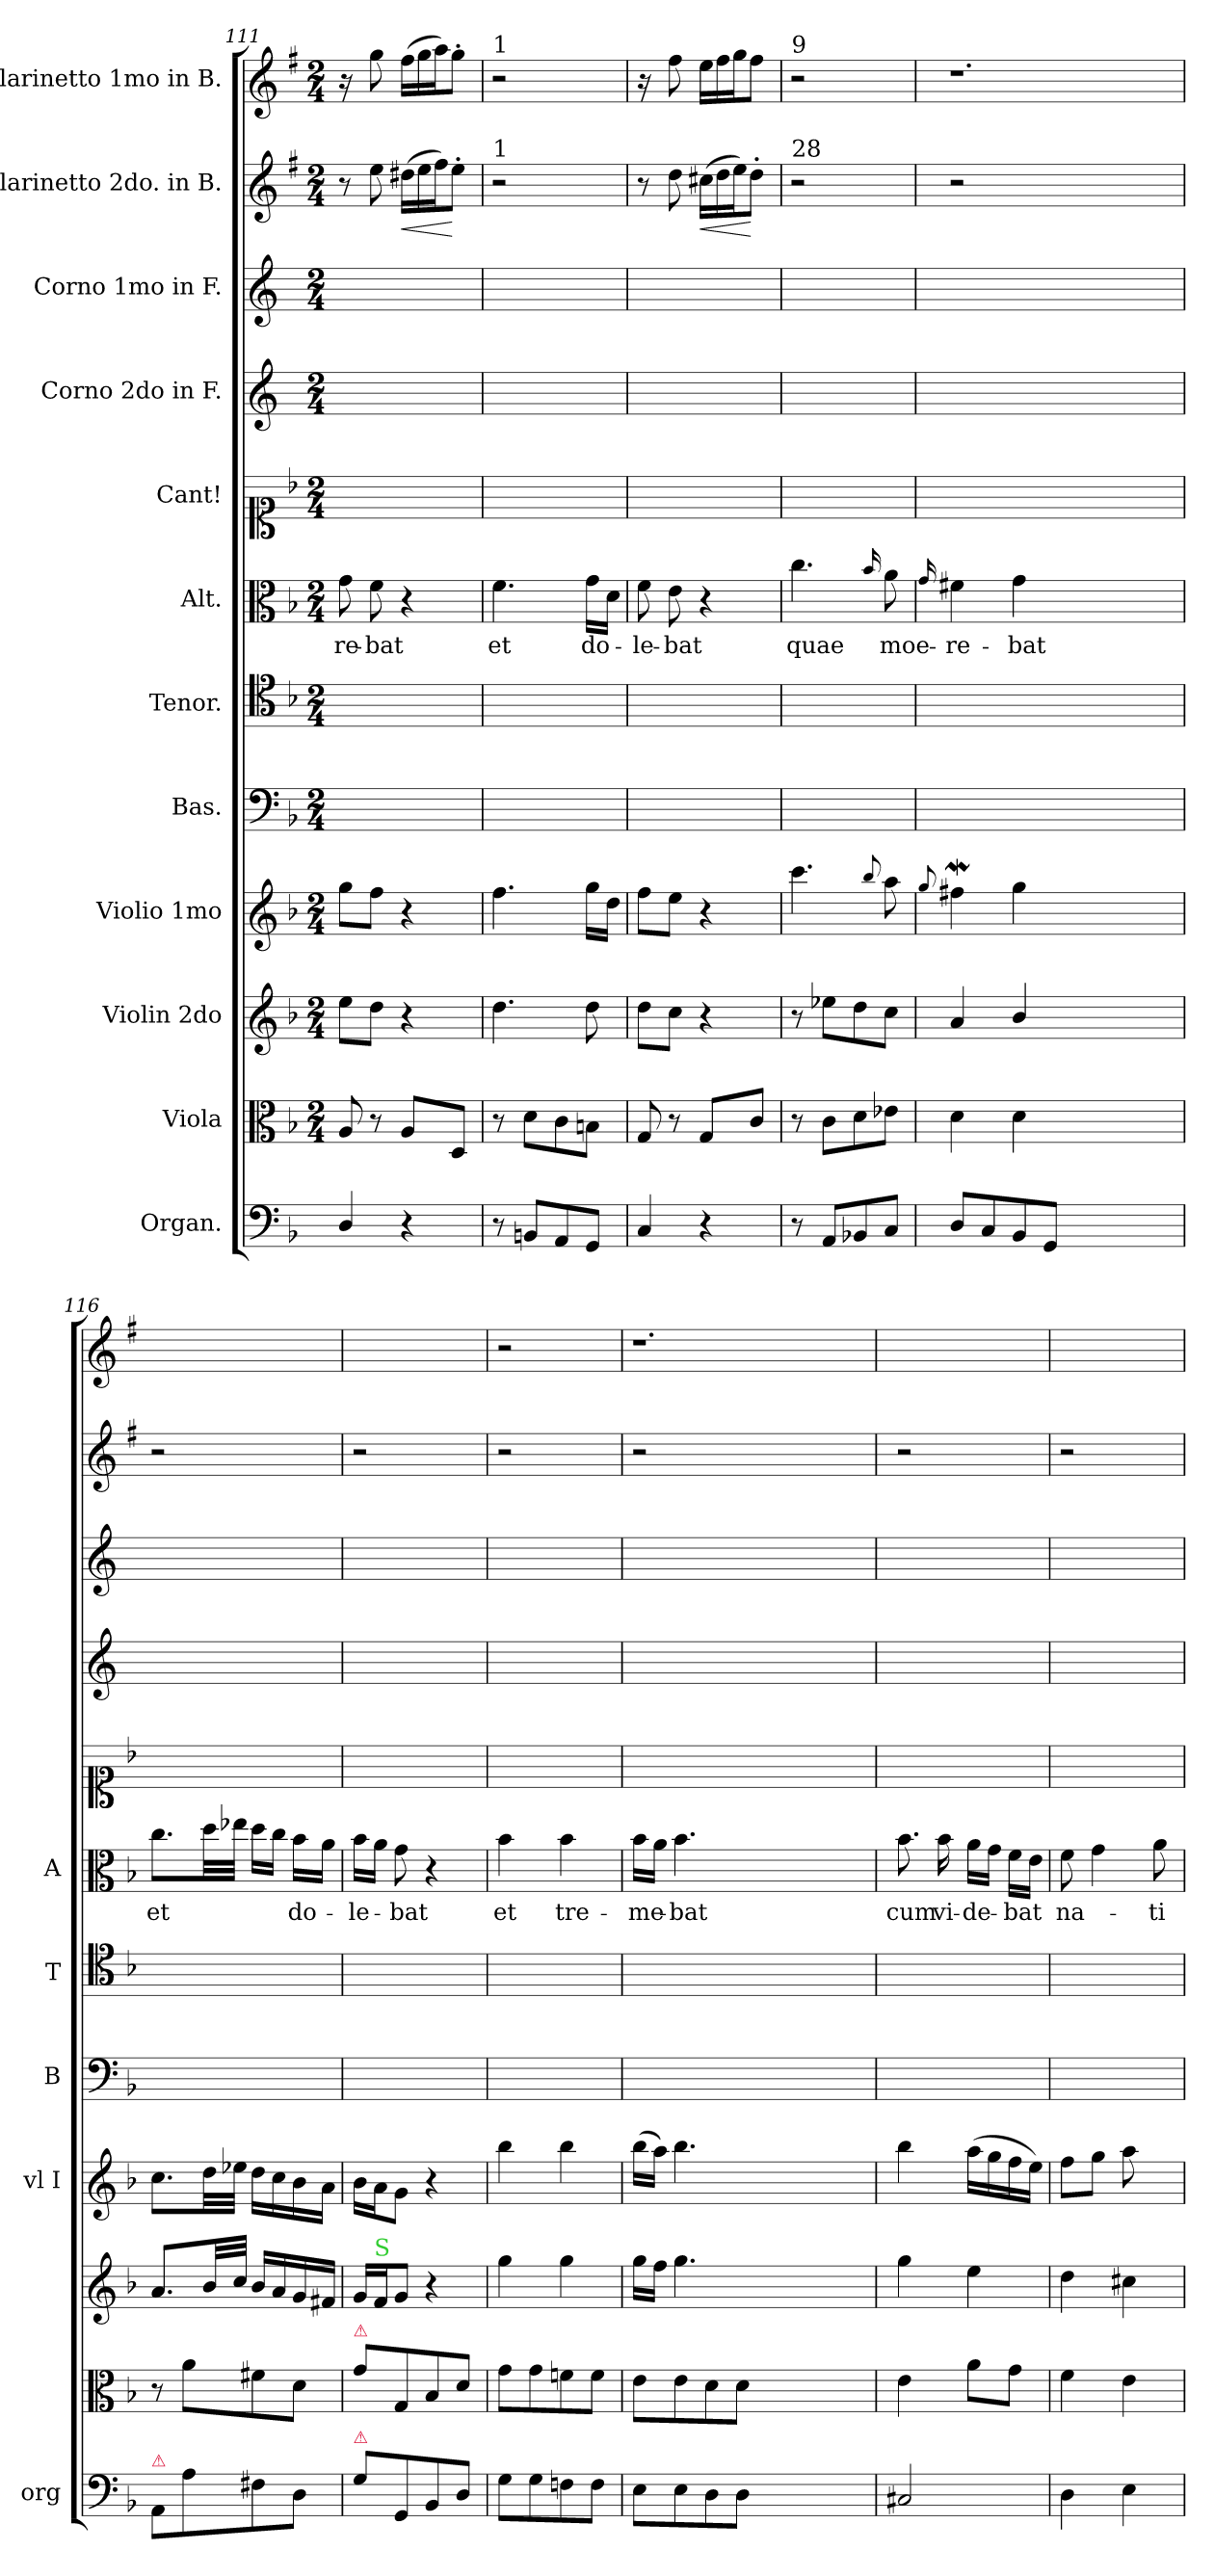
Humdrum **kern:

**kern	**kern	**kern	**kern	**kern	**kern	**kern	**text	**kern	**kern	**kern	**kern	**dynam	**kern
*part12	*part11	*part10	*part9	*part8	*part7	*part6	*part6	*part5	*part4	*part3	*part2	*part2	*part1
*staff12	*staff11	*staff10	*staff9	*staff8	*staff7	*staff6	*staff6	*staff5	*staff4	*staff3	*staff2	*staff2	*staff1
*I"Organ.	*I"Viola	*I"Violin 2do	*I"Violio 1mo	*I"Bas.	*I"Tenor.	*I"Alt.	*	*I"Cant!	*I"Corno 2do in F.	*I"Corno 1mo in F.	*I"Clarinetto 2do. in B.	*	*I"Clarinetto 1mo in B.
*I'org	*	*	*I'vl I	*I'B	*I'T	*I'A	*	*	*	*	*	*	*
*clefF4	*clefC3	*clefG2	*clefG2	*clefF4	*clefC4	*clefC3	*	*clefC1	*clefG2	*clefG2	*clefG2	*	*clefG2
*	*	*	*	*	*	*	*	*	*ITrd4c7	*ITrd4c7	*ITrd1c2	*	*ITrd1c2
*k[b-]	*k[b-]	*k[b-]	*k[b-]	*k[b-]	*k[b-]	*k[b-]	*	*k[b-]	*k[b-]	*k[b-]	*k[b-]	*	*k[b-]
*F:	*F:	*F:	*F:	*F:	*F:	*F:	*	*F:	*F:	*F:	*F:	*	*F:
*	*M2/4	*M2/4	*M2/4	*M2/4	*M2/4	*M2/4	*	*M2/4	*M2/4	*M2/4	*M2/4	*	*M2/4
=111	=111	=111	=111	=111	=111	=111	=111	=111	=111	=111	=111	=111	=111
!	!	!	!	!	!	!	!	!	!	!	!	!	!LO:N:vis=16
4D/	8A/	8ee\L	8gg\L	2ryy	2ryy	8g\	-re-	2ryy	2ryy	2ryy	8r	.	8r
.	8r	8dd\J	8ff\J	.	.	8f\	-bat	.	.	.	8dd\	.	8ff\
*	*	*	*	*	*	*	*	*	*	*	*Xtuplet	*	*
!	!	!	!	!	!	!	!	!	!	!	!	!LO:HP:b	!
*	*	*	*	*	*	*	*	*	*	*	*	*	*Xtuplet
4r	8A/L	4r	4r	.	.	4r	.	.	.	.	(24cc#X\LL	<	(24ee\LL
.	.	.	.	.	.	.	.	.	.	.	24dd\	.	24ff\
.	.	.	.	.	.	.	.	.	.	.	24ee\J)	.	24gg\J)
.	8D/J	.	.	.	.	.	.	.	.	.	8dd'\J	[	8ff'\J
=112	=112	=112	=112	=112	=112	=112	=112	=112	=112	=112	=112	=112	=112
!	!	!	!	!	!	!	!	!	!	!	!	!	!LO:TX:a:t=1
!	!	!	!	!	!	!	!	!	!	!	!LO:TX:a:t=1	!	!
8r	8r	4.dd\	4.ff\	2ryy	2ryy	4.f\	et	2ryy	2ryy	2ryy	2r	.	2r
8BBn/L	8d\L	.	.	.	.	.	.	.	.	.	.	.	.
8AA/	8c\	.	.	.	.	.	.	.	.	.	.	.	.
8GG/J	8Bn\J	8dd\	16gg\LL	.	.	16g\LL	do-	.	.	.	.	.	.
.	.	.	16dd\JJ	.	.	16d\JJ	.	.	.	.	.	.	.
=113	=113	=113	=113	=113	=113	=113	=113	=113	=113	=113	=113	=113	=113
!	!	!	!	!	!	!	!	!	!	!	!	!	!LO:N:vis=16
4C/	8G/	8dd\L	8ff\L	2ryy	2ryy	8f\	-le-	2ryy	2ryy	2ryy	8r	.	8r
.	8r	8cc\J	8ee\J	.	.	8e\	-bat	.	.	.	8cc\	.	8ee\
!	!	!	!	!	!	!	!	!	!	!	!	!LO:HP:b	!
4r	8G/L	4r	4r	.	.	4r	.	.	.	.	(24bn\LL	<	24dd\LL
.	.	.	.	.	.	.	.	.	.	.	24cc\	.	24ee\
.	.	.	.	.	.	.	.	.	.	.	24dd\J)	.	24ff\J
.	8c/J	.	.	.	.	.	.	.	.	.	8cc'\J	[	8ee\J
=114	=114	=114	=114	=114	=114	=114	=114	=114	=114	=114	=114	=114	=114
!	!	!	!	!	!	!	!	!	!	!	!	!	!LO:TX:a:t=9
!	!	!	!	!	!	!	!	!	!	!	!LO:TX:a:t=28	!	!
8r	8r	8r	4.ccc\	2ryy	2ryy	4.cc\	quae	2ryy	2ryy	2ryy	2r	.	2r
8AA/L	8c\L	8ee-X\L	.	.	.	.	.	.	.	.	.	.	.
8BB-X/	8d\	8dd\	.	.	.	.	.	.	.	.	.	.	.
.	.	.	8qqbb-/	.	.	16qqb-/	.	.	.	.	.	.	.
8C/J	8e-X\J	8cc\J	8aa\	.	.	8a\	moe-	.	.	.	.	.	.
=115	=115	=115	=115	=115	=115	=115	=115	=115	=115	=115	=115	=115	=115
.	.	.	8qqgg/	.	.	16qqg/	.	.	.	.	.	.	.
8D\L	4d\	4a/	4ff#XW\	2ryy	2ryy	4f#X\	-re-	2ryy	2ryy	2ryy	2r	.	1.r
8C/	.	.	.	.	.	.	.	.	.	.	.	.	.
8BB-/	4d\	4b-/	4gg\	.	.	4g\	-bat	.	.	.	.	.	.
8GG/J	.	.	.	.	.	.	.	.	.	.	.	.	.
1ryy	1ryy	1ryy	1ryy	1ryy	1ryy	1ryy	.	1ryy	1ryy	1ryy	1ryy	.	.
=116	=116	=116	=116	=116	=116	=116	=116	=116	=116	=116	=116	=116	=116
!LO:TX:a:color=crimson:t=⚠	!	!	!	!	!	!	!	!	!	!	!	!	!
8AA/L	8r	8.a/L	8.cc\L	2ryy	2ryy	8.cc\L	et	2ryy	2ryy	2ryy	2r	.	2ryy
8A\	8a\L	.	.	.	.	.	.	.	.	.	.	.	.
.	.	32b-/LL	32dd\LL	.	.	32dd\LL	.	.	.	.	.	.	.
.	.	32cc/JJJ	32ee-X\JJJ	.	.	32ee-X\JJJ	.	.	.	.	.	.	.
8F#X\	8f#X\	16b-\LL	16dd\LL	.	.	16dd\LL	.	.	.	.	.	.	.
.	.	16a/	16cc\	.	.	16cc\JJ	.	.	.	.	.	.	.
8D\J	8d\J	16g/	16b-\	.	.	16b-\LL	do-	.	.	.	.	.	.
.	.	16f#X/JJ	16a\JJ	.	.	16a\JJ	.	.	.	.	.	.	.
=117	=117	=117	=117	=117	=117	=117	=117	=117	=117	=117	=117	=117	=117
!	!LO:TX:a:color=crimson:t=⚠	!	!	!	!	!	!	!	!	!	!	!	!
!LO:TX:a:color=crimson:t=⚠	!	!	!	!	!	!	!	!	!	!	!	!	!
8G\L	8g\L	16g/LL	16b-\LL	2ryy	2ryy	16b-\LL	-le-	2ryy	2ryy	2ryy	2r	.	2ryy
!	!	!LO:TX:a:color=limegreen:t=S	!	!	!	!	!	!	!	!	!	!	!
.	.	16f/J	16a\J	.	.	16a\JJ	.	.	.	.	.	.	.
8GG/	8G/	8g/J	8g\J	.	.	8g\	-bat	.	.	.	.	.	.
8BB-/	8B-/	4r	4r	.	.	4r	.	.	.	.	.	.	.
8D\J	8d/J	.	.	.	.	.	.	.	.	.	.	.	.
=118	=118	=118	=118	=118	=118	=118	=118	=118	=118	=118	=118	=118	=118
8G\L	8g\L	4gg\	4bb-\	2ryy	2ryy	4b-\	et	2ryy	2ryy	2ryy	2r	.	2r
8G\	8g\	.	.	.	.	.	.	.	.	.	.	.	.
8Fn\	8fn\	4gg\	4bb-\	.	.	4b-\	tre-	.	.	.	.	.	.
8F\J	8f\J	.	.	.	.	.	.	.	.	.	.	.	.
=119	=119	=119	=119	=119	=119	=119	=119	=119	=119	=119	=119	=119	=119
8E\L	8e\L	16gg\LL	(16bb-\LL	2ryy	2ryy	16b-\LL	-me-	2ryy	2ryy	2ryy	2r	.	1.r
.	.	16ff\JJ	16aa\JJ)	.	.	16a\JJ	.	.	.	.	.	.	.
8E\	8e\	4.gg\	4.bb-\	.	.	4.b-\	-bat	.	.	.	.	.	.
8D\	8d\	.	.	.	.	.	.	.	.	.	.	.	.
8D\J	8d\J	.	.	.	.	.	.	.	.	.	.	.	.
1ryy	1ryy	1ryy	1ryy	1ryy	1ryy	1ryy	.	1ryy	1ryy	1ryy	1ryy	.	.
=120	=120	=120	=120	=120	=120	=120	=120	=120	=120	=120	=120	=120	=120
2C#X/	4e\	4gg\	4bb-\	2ryy	2ryy	8.b-\	cum	2ryy	2ryy	2ryy	2r	.	2ryy
.	.	.	.	.	.	16b-\	vi-	.	.	.	.	.	.
.	8a\L	4ee\	(16aa\LL	.	.	16a\LL	-de-	.	.	.	.	.	.
.	.	.	16gg\	.	.	16g\JJ	.	.	.	.	.	.	.
.	8g\J	.	16ff\	.	.	16f\LL	-bat	.	.	.	.	.	.
.	.	.	16ee\JJ)	.	.	16e\JJ	.	.	.	.	.	.	.
=121	=121	=121	=121	=121	=121	=121	=121	=121	=121	=121	=121	=121	=121
4D\	4f\	4dd\	8ff\L	2ryy	2ryy	8f\	na-	2ryy	2ryy	2ryy	2r	.	2ryy
.	.	.	8gg\J	.	.	4g\	.	.	.	.	.	.	.
!	!	!	!LO:N:vis=8	!	!	!	!	!	!	!	!	!	!
4E\	4e\	4cc#X\	4aa\	.	.	.	.	.	.	.	.	.	.
.	.	.	.	.	.	8a\	-ti	.	.	.	.	.	.
=	=	=	=	=	=	=	=	=	=	=	=	=	=
*-	*-	*-	*-	*-	*-	*-	*-	*-	*-	*-	*-	*-	*-
